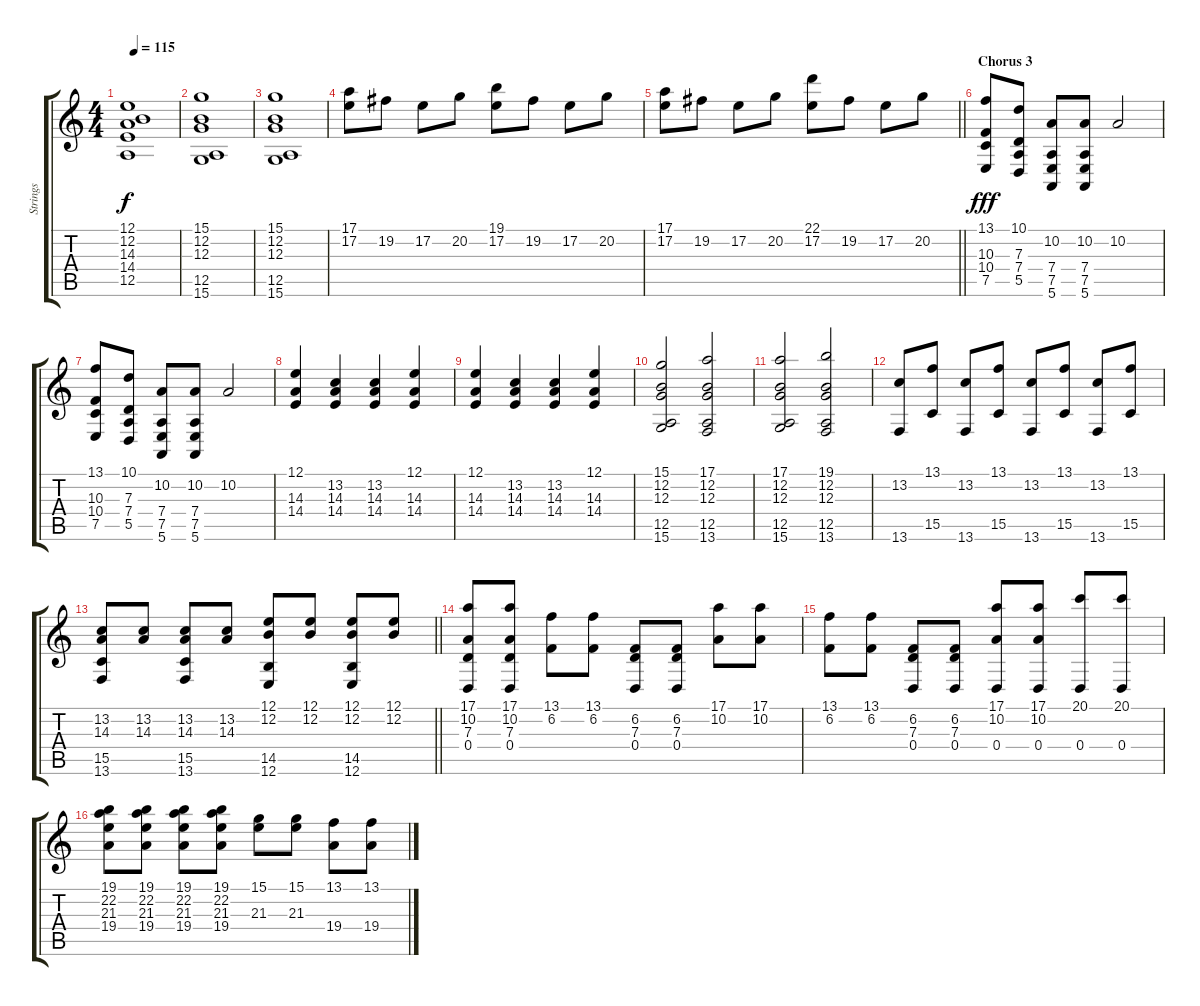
\track ("Strings" "Strings") {instrument stringensemble1}
\staff {score tabs}
\tuning (E4 B3 G3 D3 A2 E2) {hide}
\ts (4 4)
\tempo 115
\clef g2
\ks c
(12.1 12.2 14.3 14.4 12.5).1{dy f} |
(15.1 12.2 12.3 12.5 15.6).1 |
(15.1 12.2 12.3 12.5 15.6).1 |
(17.1 17.2).8 19.2.8 17.2.8 20.2.8 (19.1 17.2).8 19.2.8 17.2.8 20.2.8 |
\barLineRight lightlight
(17.1 17.2).8 19.2.8 17.2.8 20.2.8 (22.1 17.2).8 19.2.8 17.2.8 20.2.8 |
\section ("" "Chorus 3")
(13.1 10.3 10.4 7.5).8{dy fff volume 10} (10.1 7.3 7.4 5.5).8 (10.2 7.4 7.5 5.6).8 (10.2 7.4 7.5 5.6).8 10.2.2 |
(13.1 10.3 10.4 7.5).8 (10.1 7.3 7.4 5.5).8 (10.2 7.4 7.5 5.6).8 (10.2 7.4 7.5 5.6).8 10.2.2 |
(12.1 14.3 14.4).4 (13.2 14.3 14.4).4 (13.2 14.3 14.4).4 (12.1 14.3 14.4).4 |
(12.1 14.3 14.4).4 (13.2 14.3 14.4).4 (13.2 14.3 14.4).4 (12.1 14.3 14.4).4 |
(15.1 12.2 12.3 12.5 15.6).2 (17.1 12.2 12.3 12.5 13.6).2 |
(17.1 12.2 12.3 12.5 15.6).2 (19.1 12.2 12.3 12.5 13.6).2 |
(13.2 13.6).8 (13.1 15.5).8 (13.2 13.6).8 (13.1 15.5).8 (13.2 13.6).8 (13.1 15.5).8 (13.2 13.6).8 (13.1 15.5).8 |
\barLineRight lightlight
(13.2 14.3 15.5 13.6).8 (13.2 14.3).8 (13.2 14.3 15.5 13.6).8 (13.2 14.3).8 (12.1 12.2 14.5 12.6).8 (12.1 12.2).8 (12.1 12.2 14.5 12.6).8 (12.1 12.2).8 |
(17.1 10.2 7.3 0.4).8 (17.1 10.2 7.3 0.4).8 (13.1 6.2).8 (13.1 6.2).8 (6.2 7.3 0.4).8 (6.2 7.3 0.4).8 (17.1 10.2).8 (17.1 10.2).8 |
(13.1 6.2).8 (13.1 6.2).8 (6.2 7.3 0.4).8 (6.2 7.3 0.4).8 (17.1 10.2 0.4).8 (17.1 10.2 0.4).8 (20.1 0.4).8 (20.1 0.4).8 |
(19.1 22.2 21.3 19.4).8 (19.1 22.2 21.3 19.4).8 (19.1 22.2 21.3 19.4).8 (19.1 22.2 21.3 19.4).8 (15.1 21.3).8 (15.1 21.3).8 (13.1 19.4).8 (13.1 19.4).8
